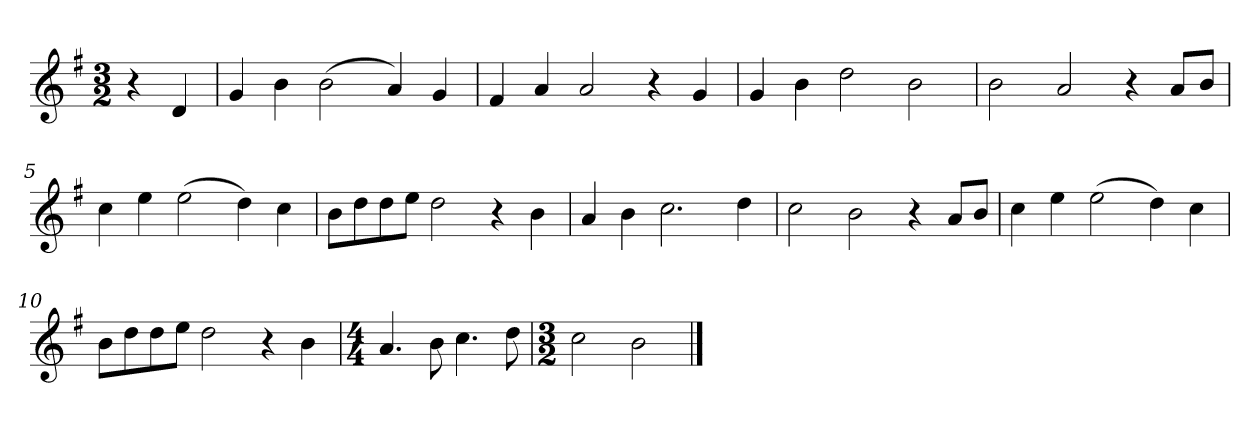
**kern
*part1
*staff1
*k[f#]
*M3/2
*MM120
=
4r
4d
=1
4g
4b
(2b
4a)
4g
=2
4f#
4a
2a
4r
4g
=3
4g
4b
2dd
2b
=4
2b
2a
4r
8aL
8bJ
=5
4cc
4ee
(2ee
4dd)
4cc
=6
8bL
8dd
8dd
8eeJ
2dd
4r
4b
=7
4a
4b
2.cc
4dd
=8
2cc
2b
4r
8aL
8bJ
=9
4cc
4ee
(2ee
4dd)
4cc
=10
8bL
8dd
8dd
8eeJ
2dd
4r
4b
=11
*M4/4
4.a
8b
4.cc
8dd
=12
*M3/2
2cc
2b
==
*-
